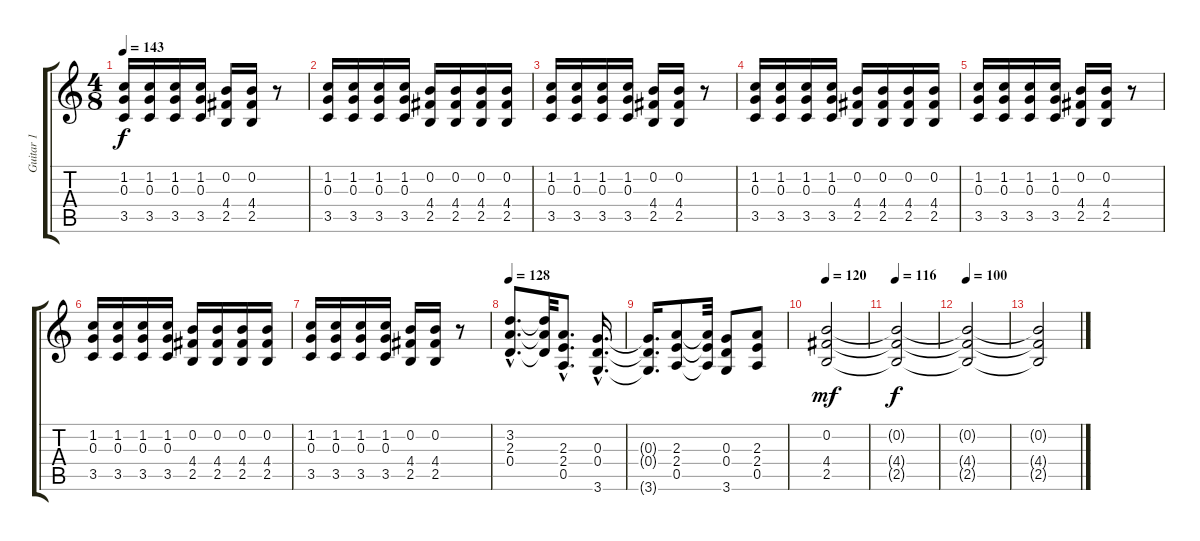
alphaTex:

\track ("Guitar 1" "Guitar 1") {instrument distortionguitar}
\staff {score tabs}
\tuning (E4 B3 G3 D3 A2 E2) {hide}
\ts (4 8)
\tempo 143
\clef g2
\ks c
(1.2 0.3 3.5).16{dy f} (1.2 0.3 3.5).16 (1.2 0.3 3.5).16 (1.2 0.3 3.5).16 (0.2 4.4 2.5).16 (0.2 4.4 2.5).16 r.8 |
(1.2 0.3 3.5).16 (1.2 0.3 3.5).16 (1.2 0.3 3.5).16 (1.2 0.3 3.5).16 (0.2 4.4 2.5).16 (0.2 4.4 2.5).16 (0.2 4.4 2.5).16 (0.2 4.4 2.5).16 |
(1.2 0.3 3.5).16 (1.2 0.3 3.5).16 (1.2 0.3 3.5).16 (1.2 0.3 3.5).16 (0.2 4.4 2.5).16 (0.2 4.4 2.5).16 r.8 |
(1.2 0.3 3.5).16 (1.2 0.3 3.5).16 (1.2 0.3 3.5).16 (1.2 0.3 3.5).16 (0.2 4.4 2.5).16 (0.2 4.4 2.5).16 (0.2 4.4 2.5).16 (0.2 4.4 2.5).16 |
(1.2 0.3 3.5).16 (1.2 0.3 3.5).16 (1.2 0.3 3.5).16 (1.2 0.3 3.5).16 (0.2 4.4 2.5).16 (0.2 4.4 2.5).16 r.8 |
(1.2 0.3 3.5).16 (1.2 0.3 3.5).16 (1.2 0.3 3.5).16 (1.2 0.3 3.5).16 (0.2 4.4 2.5).16 (0.2 4.4 2.5).16 (0.2 4.4 2.5).16 (0.2 4.4 2.5).16 |
(1.2 0.3 3.5).16 (1.2 0.3 3.5).16 (1.2 0.3 3.5).16 (1.2 0.3 3.5).16 (0.2 4.4 2.5).16 (0.2 4.4 2.5).16 r.8 |
\tempo 128
(3.2{hac} 2.3{hac} 0.4{hac}).8{d} (3.2{t} 2.3{t} 0.4{t}).32 (2.3{hac} 2.4{hac} 0.5{hac}).8{d} (0.3{hac} 0.4{hac} 3.6{hac}).16{d} |
(0.3{t} 0.4{t} 3.6{t}).16{d} (2.3 2.4 0.5).8 (2.3{t} 2.4{t} 0.5{t}).32 (0.3 0.4 3.6).8 (2.3 2.4 0.5).8 |
\tempo 120
(0.2 4.4 2.5).2{dy mf} |
\tempo 116
(0.2{t} 4.4{t} 2.5{t}).2{dy f} |
\tempo 100
(0.2{t} 4.4{t} 2.5{t}).2 |
(0.2{t} 4.4{t} 2.5{t}).2
